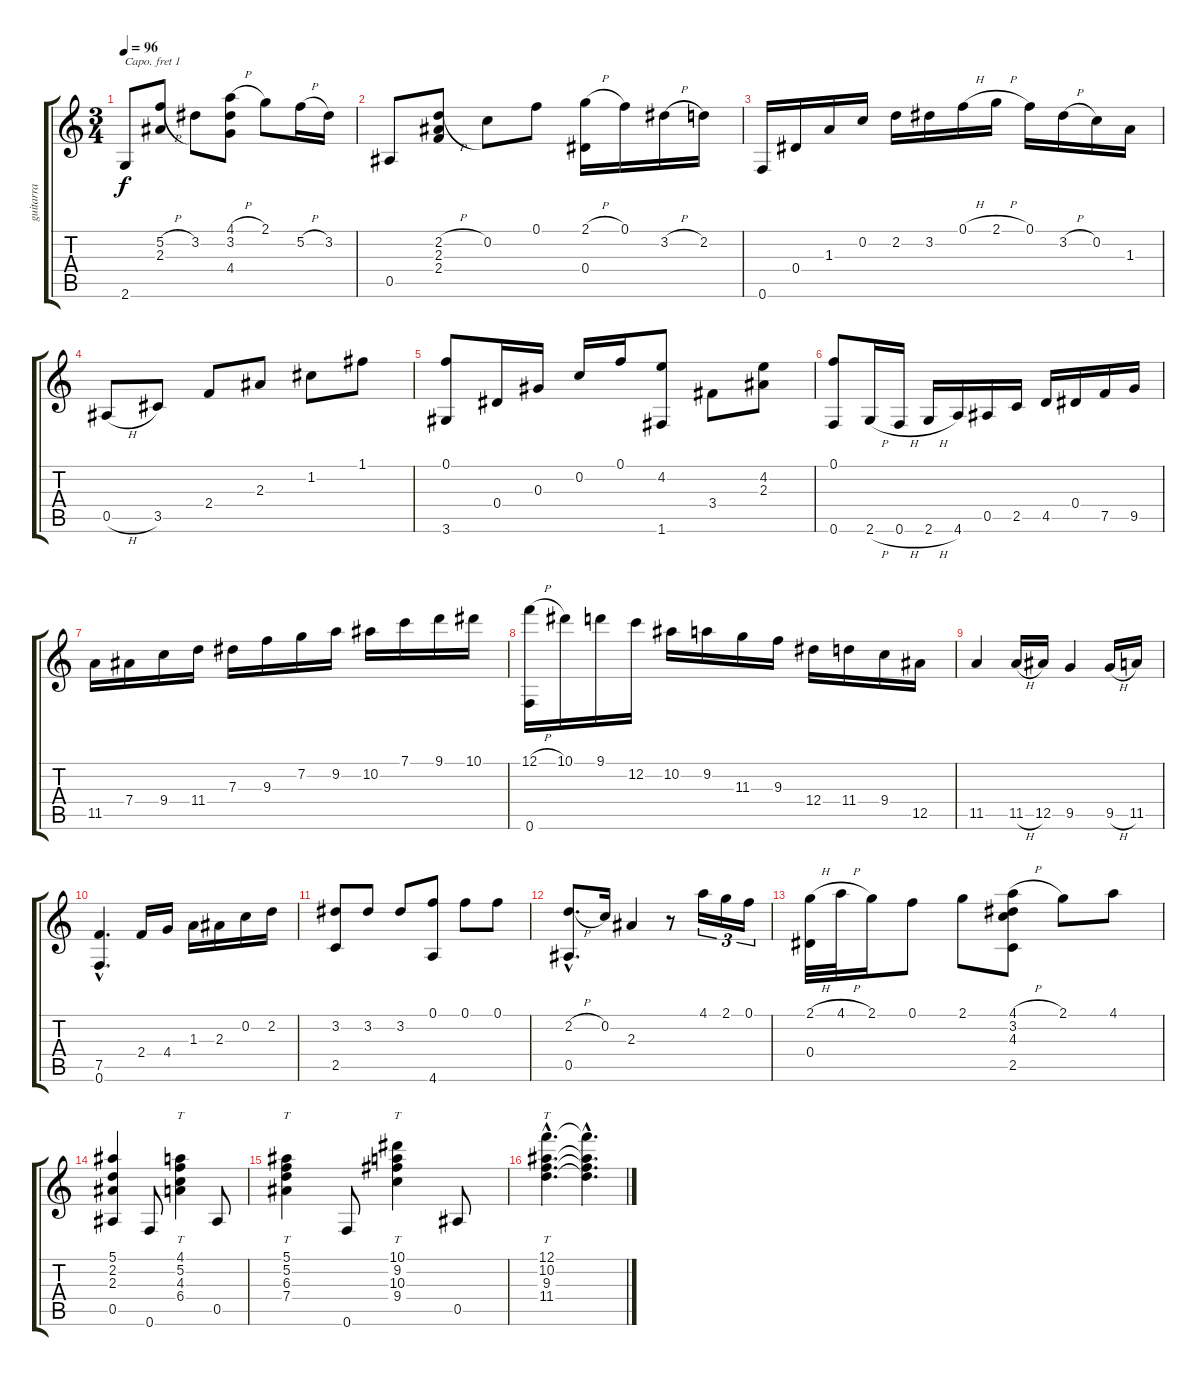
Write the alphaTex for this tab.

\track ("guitarra" "guitarra") {instrument acousticguitarnylon}
\staff {score tabs}
\capo 1
\tuning (E4 B3 G3 D3 A2 E2) {hide}
\ts (3 4)
\tempo 96
\clef g2
\ks c
2.6.8{dy f} (5.2{h} 2.3).8 3.2.8 (4.1{h} 3.2 4.4).8 2.1.8 5.2{h}.16 3.2.16 |
0.5.8 (2.2{h} 2.3 2.4).8 0.2.8 0.1.8 (2.1{h} 0.4).16 0.1.16 3.2{h}.16 2.2.16 |
0.6.16 0.4.16 1.3.16 0.2.16 2.2.16 3.2.16 0.1{h}.16 2.1{h}.16 0.1.16 3.2{h}.16 0.2.16 1.3.16 |
0.5{h}.8 3.5.8 2.4.8 2.3.8 1.2.8 1.1.8 |
(0.1 3.6).8 0.4.16 0.3.16 0.2.16 0.1.16 (4.2 1.6).8 3.4.8 (4.2 2.3).8 |
(0.1 0.6).8 2.6{h}.16 0.6{h}.16 2.6{h}.16 4.6.16 0.5.16 2.5.16 4.5.16 0.4.16 7.5.16 9.5.16 |
11.5.16 7.4.16 9.4.16 11.4.16 7.3.16 9.3.16 7.2.16 9.2.16 10.2.16 7.1.16 9.1.16 10.1.16 |
(12.1{h} 0.6).16 10.1.16 9.1.16 12.2.16 10.2.16 9.2.16 11.3.16 9.3.16 12.4.16 11.4.16 9.4.16 12.5.16 |
11.5.4 11.5{h}.16 12.5.16 9.5.4 9.5{h}.16 11.5.16 |
(7.5{hac} 0.6{hac}).4{d} 2.4.16 4.4.16 1.3.16 2.3.16 0.2.16 2.2.16 |
(3.2 2.5).8 3.2.8 3.2.8 (0.1 4.6).8 0.1.8 0.1.8 |
(2.2{h hac} 0.5{hac}).8{d} 0.2.16 2.3.4 r.8 4.1.16{tu (3 2)} 2.1.16{tu (3 2)} 0.1.16{tu (3 2)} |
(2.1{h} 0.4).32 4.1{h}.32 2.1.16 0.1.8 2.1.8 (4.1{h} 3.2 4.3 2.5).8 2.1.8 4.1.8 |
(5.1 2.2 2.3 0.5).4 0.6.8 (4.1 5.2 4.3 6.4).4{tt} 0.5.8 |
(5.1 5.2 6.3 7.4).4{tt} 0.6.8 (10.1 9.2 10.3 9.4).4{tt} 0.5.8 |
(12.1{hac} 10.2{hac} 9.3{hac} 11.4{hac}).4{tt d} (12.1{hac t} 10.2{hac t} 9.3{hac t} 11.4{hac t}).4{d}
